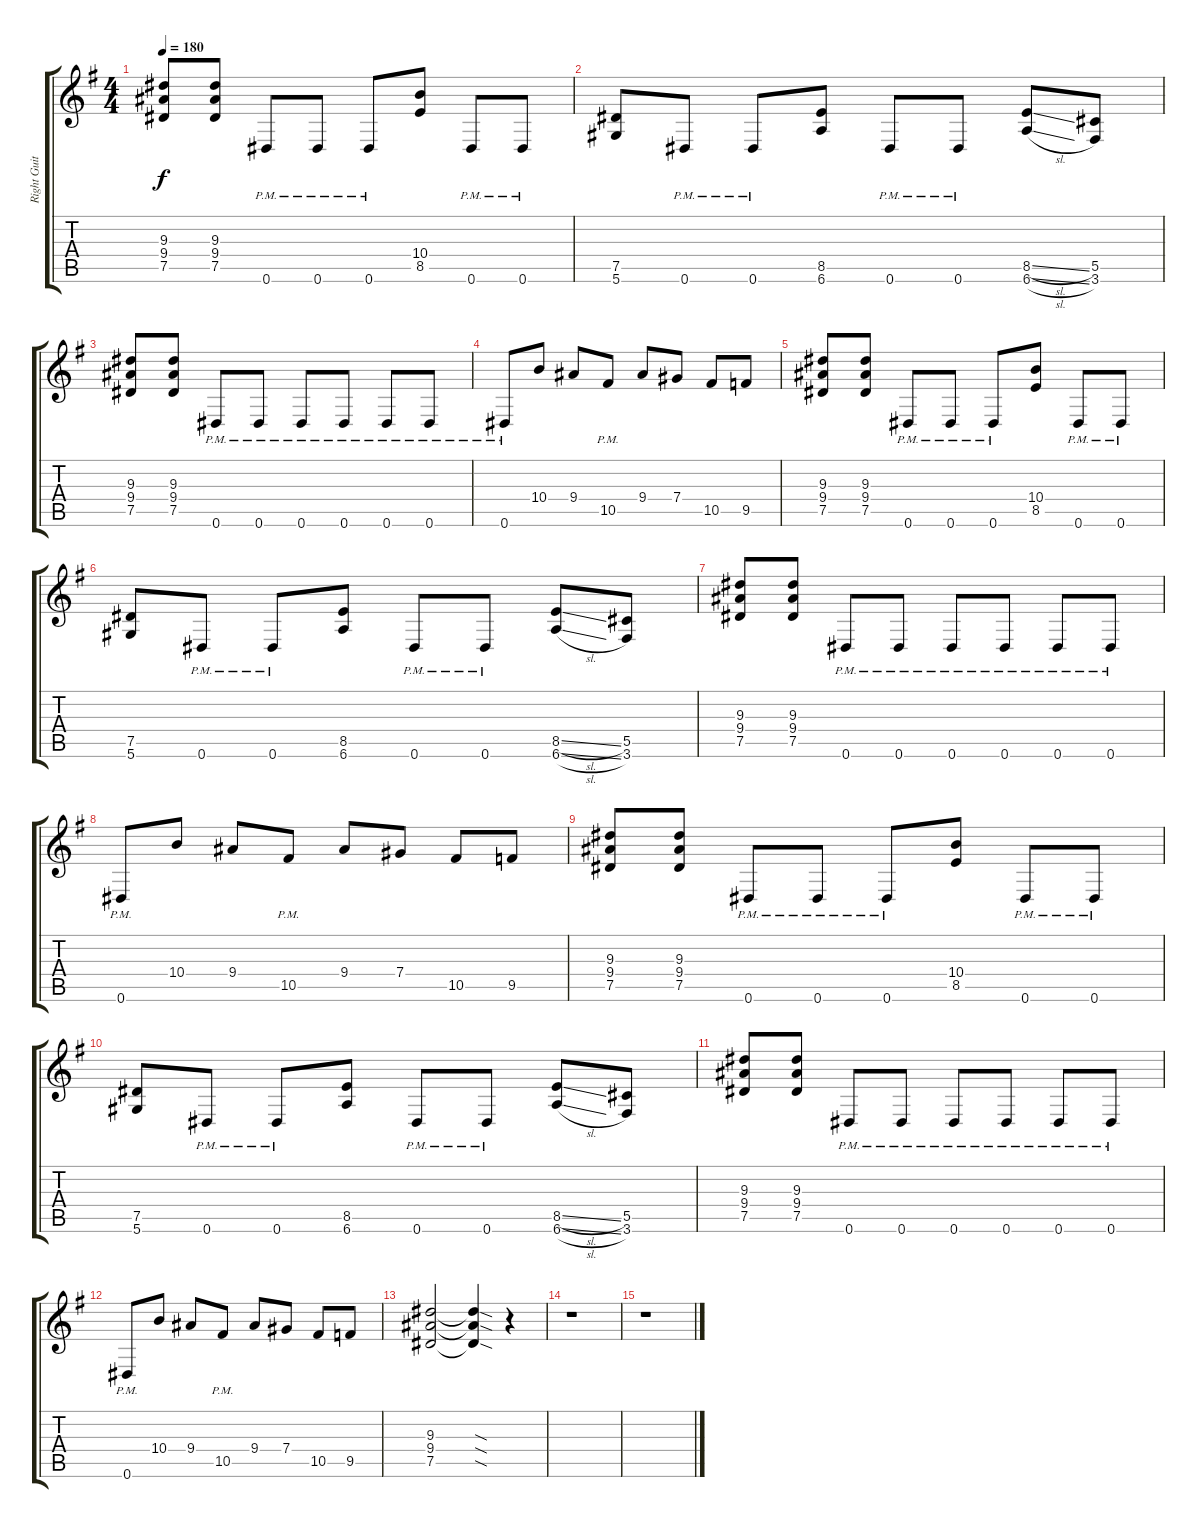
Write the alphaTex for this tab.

\track ("Right Guitar" "Right Guit") {instrument distortionguitar}
\staff {score tabs}
\tuning (Eb4 Bb3 Gb3 Db3 Ab2 Eb2) {hide}
\ts (4 4)
\tempo 180
\clef g2
\ks g
(9.3 9.4 7.5).8{dy f} (9.3 9.4 7.5).8 0.6{pm}.8 0.6{pm}.8 0.6{pm}.8 (10.4 8.5).8 0.6{pm}.8 0.6{pm}.8 |
(7.5 5.6).8 0.6{pm}.8 0.6{pm}.8 (8.5 6.6).8 0.6{pm}.8 0.6{pm}.8 (8.5{sl} 6.6{sl}).8 (5.5 3.6).8 |
(9.3 9.4 7.5).8 (9.3 9.4 7.5).8 0.6{pm}.8 0.6{pm}.8 0.6{pm}.8 0.6{pm}.8 0.6{pm}.8 0.6{pm}.8 |
0.6{pm}.8 10.4.8 9.4.8 10.5{pm}.8 9.4.8 7.4.8 10.5.8 9.5.8 |
(9.3 9.4 7.5).8 (9.3 9.4 7.5).8 0.6{pm}.8 0.6{pm}.8 0.6{pm}.8 (10.4 8.5).8 0.6{pm}.8 0.6{pm}.8 |
(7.5 5.6).8 0.6{pm}.8 0.6{pm}.8 (8.5 6.6).8 0.6{pm}.8 0.6{pm}.8 (8.5{sl} 6.6{sl}).8 (5.5 3.6).8 |
(9.3 9.4 7.5).8 (9.3 9.4 7.5).8 0.6{pm}.8 0.6{pm}.8 0.6{pm}.8 0.6{pm}.8 0.6{pm}.8 0.6{pm}.8 |
0.6{pm}.8 10.4.8 9.4.8 10.5{pm}.8 9.4.8 7.4.8 10.5.8 9.5.8 |
(9.3 9.4 7.5).8 (9.3 9.4 7.5).8 0.6{pm}.8 0.6{pm}.8 0.6{pm}.8 (10.4 8.5).8 0.6{pm}.8 0.6{pm}.8 |
(7.5 5.6).8 0.6{pm}.8 0.6{pm}.8 (8.5 6.6).8 0.6{pm}.8 0.6{pm}.8 (8.5{sl} 6.6{sl}).8 (5.5 3.6).8 |
(9.3 9.4 7.5).8 (9.3 9.4 7.5).8 0.6{pm}.8 0.6{pm}.8 0.6{pm}.8 0.6{pm}.8 0.6{pm}.8 0.6{pm}.8 |
0.6{pm}.8 10.4.8 9.4.8 10.5{pm}.8 9.4.8 7.4.8 10.5.8 9.5.8 |
(9.3 9.4 7.5).2 (9.3{sod t} 9.4{sod t} 7.5{sod t}).4 r.4 |
r.1 |
r.1
